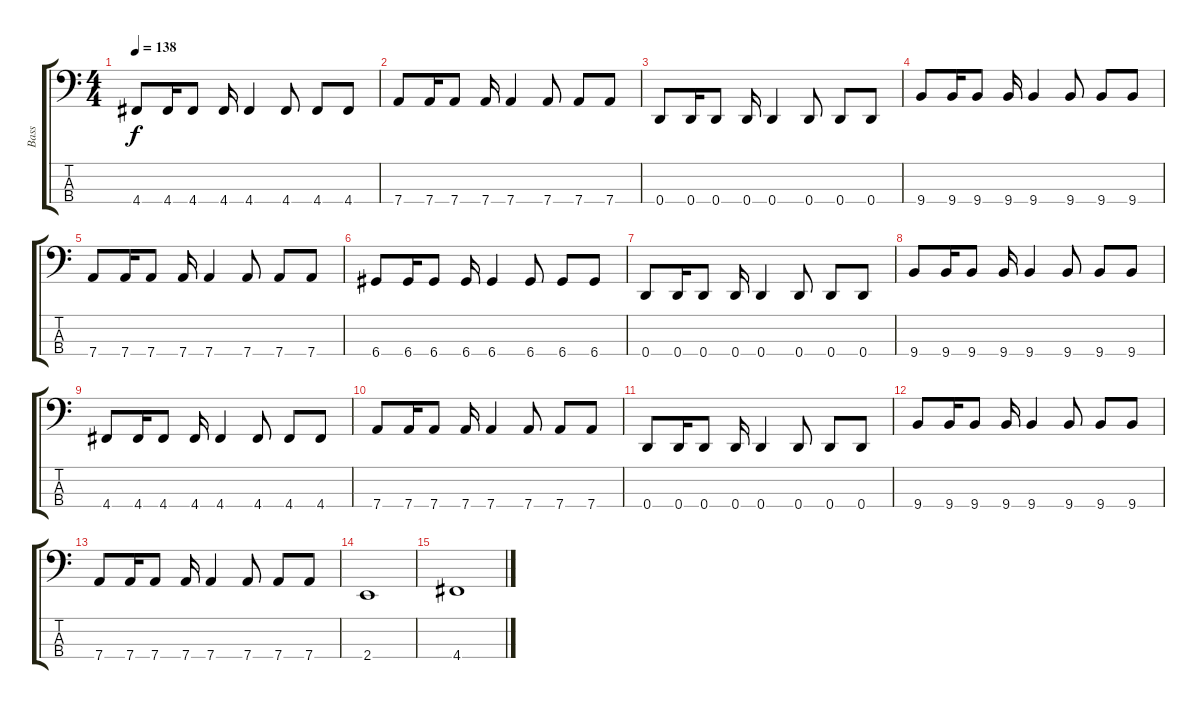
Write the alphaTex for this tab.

\track ("Bass" "Bass") {instrument electricbasspick}
\staff {score tabs}
\tuning (G2 D2 A1 D1) {hide}
\ts (4 4)
\tempo 138
\clef f4
\ks c
4.4.8{dy f} 4.4.16 4.4.8 4.4.16 4.4.4 4.4.8 4.4.8 4.4.8 |
7.4.8 7.4.16 7.4.8 7.4.16 7.4.4 7.4.8 7.4.8 7.4.8 |
0.4.8 0.4.16 0.4.8 0.4.16 0.4.4 0.4.8 0.4.8 0.4.8 |
9.4.8 9.4.16 9.4.8 9.4.16 9.4.4 9.4.8 9.4.8 9.4.8 |
7.4.8 7.4.16 7.4.8 7.4.16 7.4.4 7.4.8 7.4.8 7.4.8 |
6.4.8 6.4.16 6.4.8 6.4.16 6.4.4 6.4.8 6.4.8 6.4.8 |
0.4.8 0.4.16 0.4.8 0.4.16 0.4.4 0.4.8 0.4.8 0.4.8 |
9.4.8 9.4.16 9.4.8 9.4.16 9.4.4 9.4.8 9.4.8 9.4.8 |
4.4.8 4.4.16 4.4.8 4.4.16 4.4.4 4.4.8 4.4.8 4.4.8 |
7.4.8 7.4.16 7.4.8 7.4.16 7.4.4 7.4.8 7.4.8 7.4.8 |
0.4.8 0.4.16 0.4.8 0.4.16 0.4.4 0.4.8 0.4.8 0.4.8 |
9.4.8 9.4.16 9.4.8 9.4.16 9.4.4 9.4.8 9.4.8 9.4.8 |
7.4.8 7.4.16 7.4.8 7.4.16 7.4.4 7.4.8 7.4.8 7.4.8 |
2.4.1 |
4.4.1
